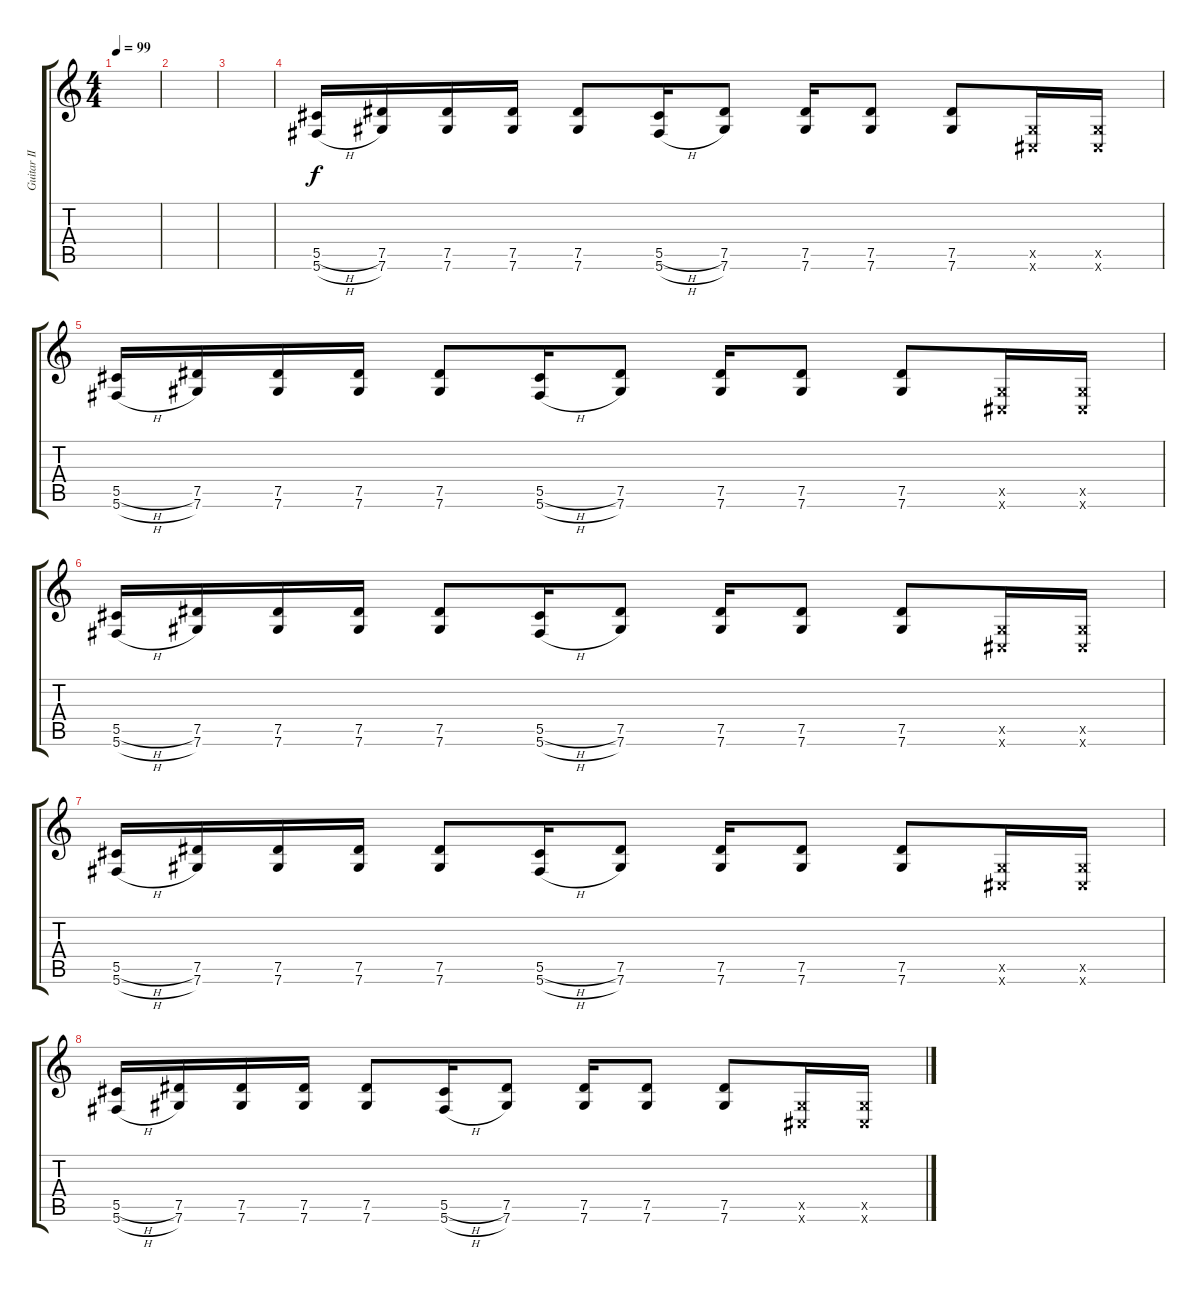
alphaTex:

\track ("Guitar II" "Guitar II") {instrument electricguitarclean}
\staff {score tabs}
\tuning (Eb4 Bb3 Gb3 Db3 Ab2 Db2) {hide}
\ts (4 4)
\tempo 99
\clef g2
\ks c
|
|
|
(5.5{h} 5.6{h}).16{volume 10 instrument distortionguitar} (7.5 7.6).16 (7.5 7.6).16 (7.5 7.6).16 (7.5 7.6).8 (5.5{h} 5.6{h}).16 (7.5 7.6).8 (7.5 7.6).16 (7.5 7.6).8 (7.5 7.6).8 (0.5{x} 0.6{x}).16 (0.5{x} 0.6{x}).16 |
(5.5{h} 5.6{h}).16 (7.5 7.6).16 (7.5 7.6).16 (7.5 7.6).16 (7.5 7.6).8 (5.5{h} 5.6{h}).16 (7.5 7.6).8 (7.5 7.6).16 (7.5 7.6).8 (7.5 7.6).8 (0.5{x} 0.6{x}).16 (0.5{x} 0.6{x}).16 |
(5.5{h} 5.6{h}).16 (7.5 7.6).16 (7.5 7.6).16 (7.5 7.6).16 (7.5 7.6).8 (5.5{h} 5.6{h}).16 (7.5 7.6).8 (7.5 7.6).16 (7.5 7.6).8 (7.5 7.6).8 (0.5{x} 0.6{x}).16 (0.5{x} 0.6{x}).16 |
(5.5{h} 5.6{h}).16 (7.5 7.6).16 (7.5 7.6).16 (7.5 7.6).16 (7.5 7.6).8 (5.5{h} 5.6{h}).16 (7.5 7.6).8 (7.5 7.6).16 (7.5 7.6).8 (7.5 7.6).8 (0.5{x} 0.6{x}).16 (0.5{x} 0.6{x}).16 |
(5.5{h} 5.6{h}).16 (7.5 7.6).16 (7.5 7.6).16 (7.5 7.6).16 (7.5 7.6).8 (5.5{h} 5.6{h}).16 (7.5 7.6).8 (7.5 7.6).16 (7.5 7.6).8 (7.5 7.6).8 (0.5{x} 0.6{x}).16 (0.5{x} 0.6{x}).16
